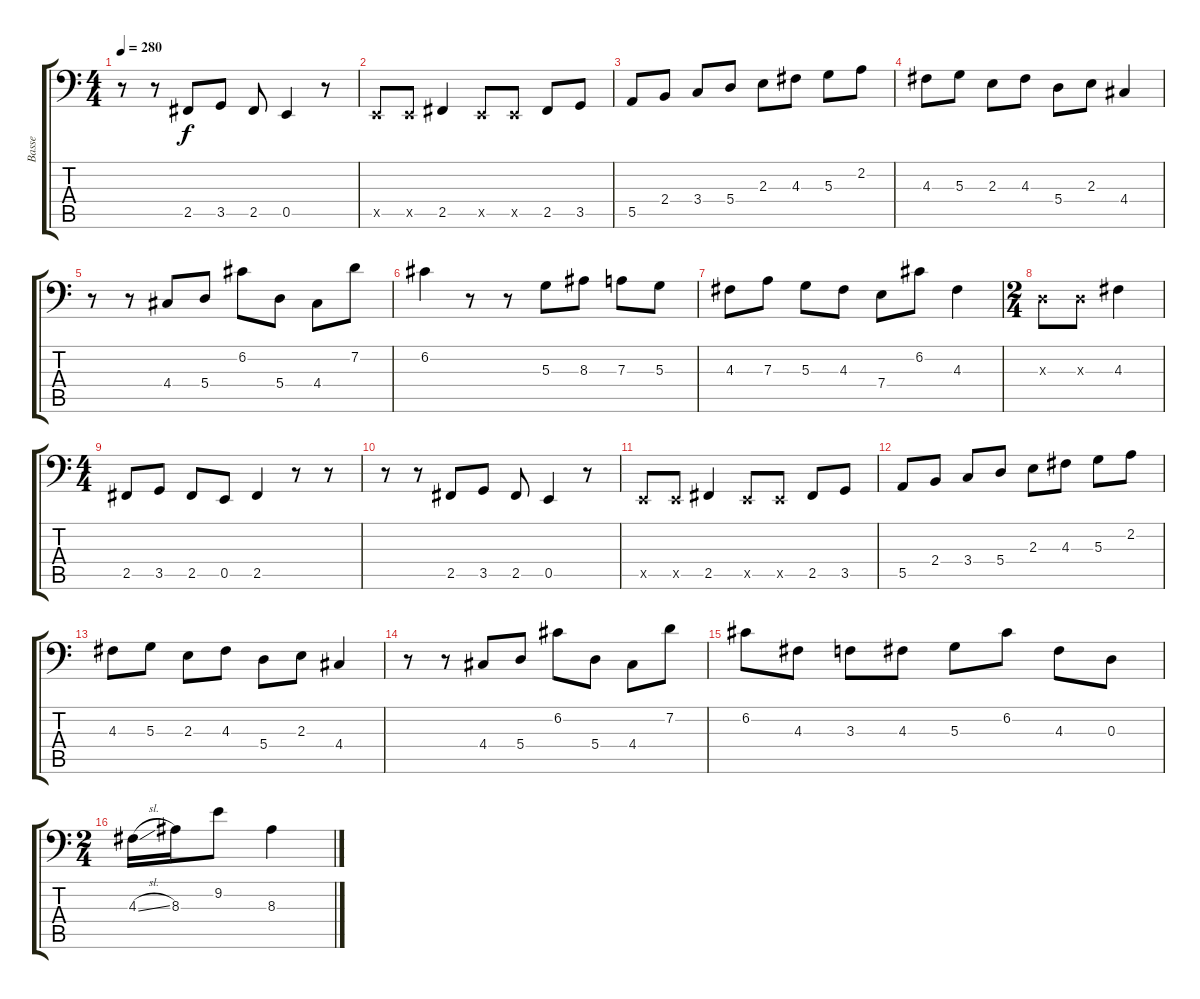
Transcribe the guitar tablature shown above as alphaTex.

\track ("Basse" "Basse") {instrument electricbassfinger}
\staff {score tabs}
\tuning (C3 G2 D2 A1 E1 B0) {hide}
\ts (4 4)
\tempo 280
\clef f4
\ks c
r.8{dy f} r.8 2.5.8 3.5.8 2.5.8 0.5.4 r.8 |
0.5{x}.8 0.5{x}.8 2.5.4 0.5{x}.8 0.5{x}.8 2.5.8 3.5.8 |
5.5.8 2.4.8 3.4.8 5.4.8 2.3.8 4.3.8 5.3.8 2.2.8 |
4.3.8 5.3.8 2.3.8 4.3.8 5.4.8 2.3.8 4.4.4 |
r.8 r.8 4.4.8 5.4.8 6.2.8 5.4.8 4.4.8 7.2.8 |
6.2.4 r.8 r.8 5.3.8 8.3.8 7.3.8 5.3.8 |
4.3.8 7.3.8 5.3.8 4.3.8 7.4.8 6.2.8 4.3.4 |
\ts (2 4)
0.3{x}.8 0.3{x}.8 4.3.4 |
\ts (4 4)
2.5.8 3.5.8 2.5.8 0.5.8 2.5.4 r.8 r.8 |
r.8 r.8 2.5.8 3.5.8 2.5.8 0.5.4 r.8 |
0.5{x}.8 0.5{x}.8 2.5.4 0.5{x}.8 0.5{x}.8 2.5.8 3.5.8 |
5.5.8 2.4.8 3.4.8 5.4.8 2.3.8 4.3.8 5.3.8 2.2.8 |
4.3.8 5.3.8 2.3.8 4.3.8 5.4.8 2.3.8 4.4.4 |
r.8 r.8 4.4.8 5.4.8 6.2.8 5.4.8 4.4.8 7.2.8 |
6.2.8 4.3.8 3.3.8 4.3.8 5.3.8 6.2.8 4.3.8 0.3.8 |
\ts (2 4)
4.3{sl}.16 8.3.16 9.2.8 8.3.4
